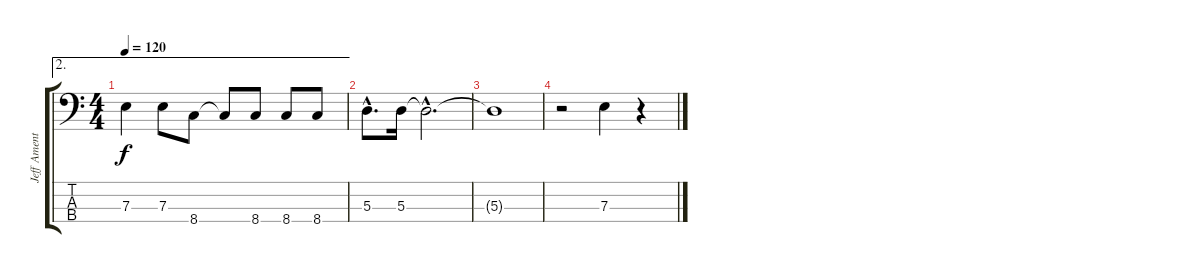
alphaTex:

\track ("Jeff Ament" "Jeff Ament") {instrument electricbassfinger}
\staff {score tabs}
\tuning (G2 D2 A1 E1) {hide}
\ae 2
\ts (4 4)
\tempo 120
\clef f4
\ks c
7.3.4{dy f} 7.3.8 8.4.8 8.4{t}.8 8.4.8 8.4.8 8.4.8 |
5.3{hac}.8{d} 5.3.16 5.3{hac t}.2{d} |
5.3{t}.1 |
r.2 7.3.4 r.4
